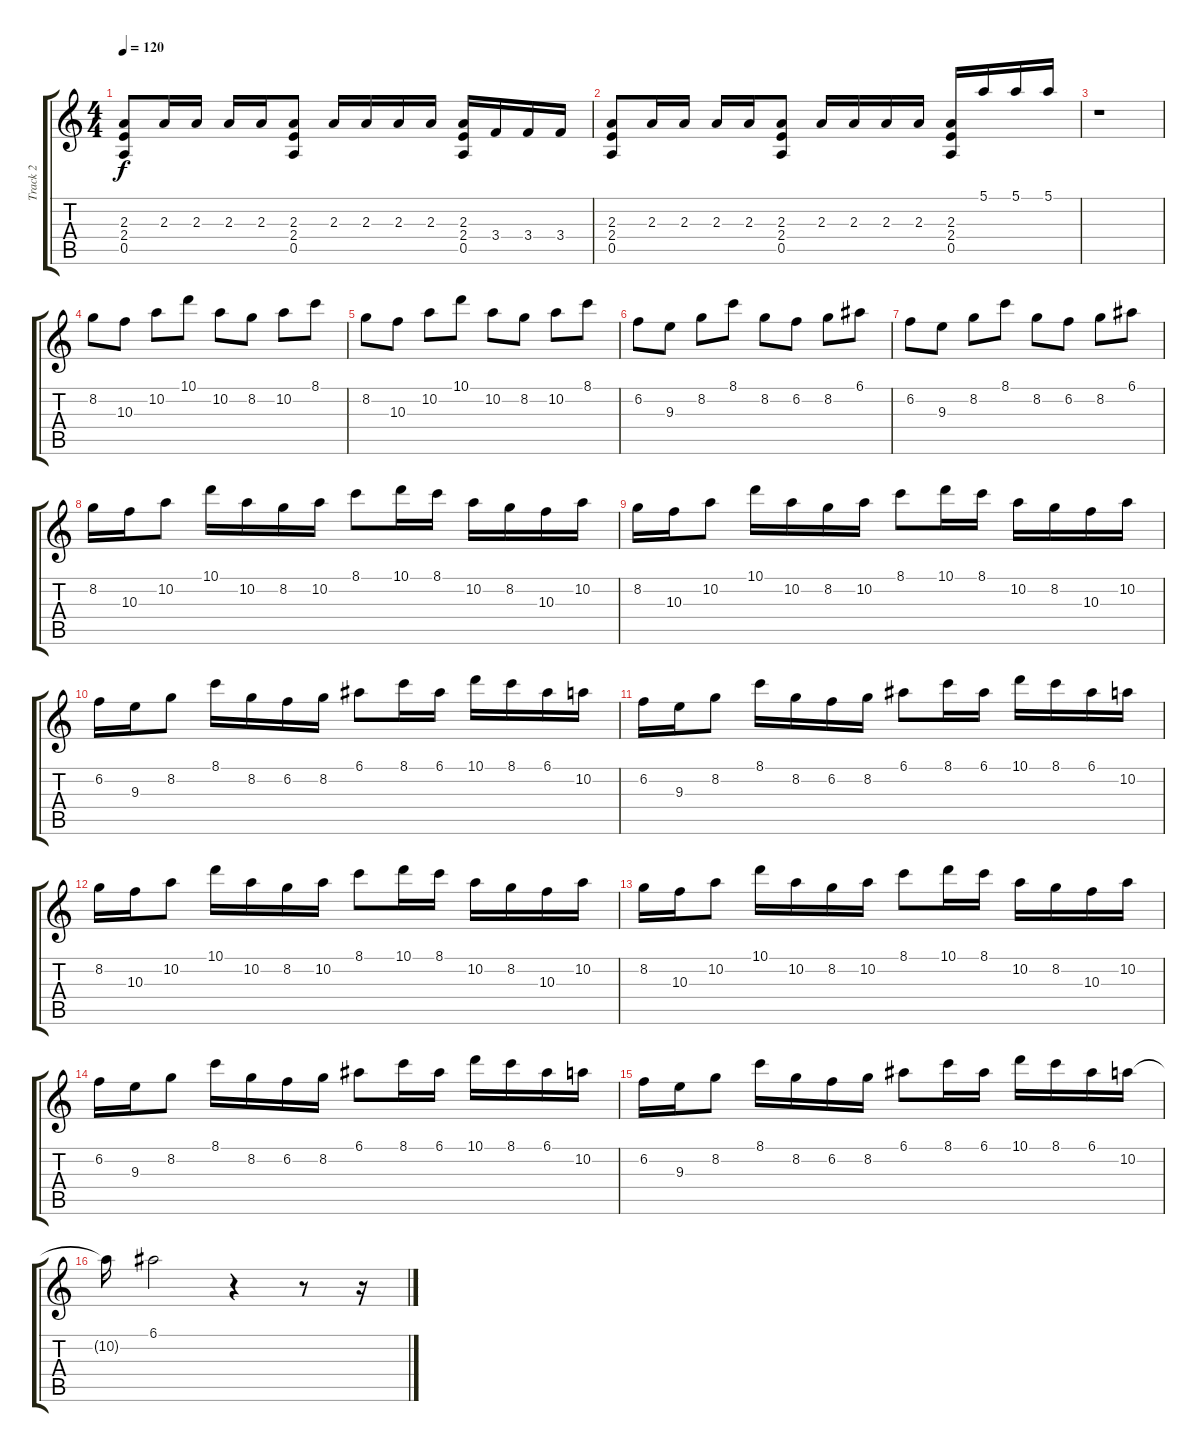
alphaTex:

\track ("Track 2" "Track 2") {instrument distortionguitar}
\staff {score tabs}
\tuning (E4 B3 G3 D3 A2 E2) {hide}
\ts (4 4)
\tempo 120
\clef g2
\ks c
(2.3 2.4 0.5).8{dy f} 2.3.16 2.3.16 2.3.16 2.3.16 (2.3 2.4 0.5).8 2.3.16 2.3.16 2.3.16 2.3.16 (2.3 2.4 0.5).16 3.4.16 3.4.16 3.4.16 |
(2.3 2.4 0.5).8 2.3.16 2.3.16 2.3.16 2.3.16 (2.3 2.4 0.5).8 2.3.16 2.3.16 2.3.16 2.3.16 (2.3 2.4 0.5).16 5.1.16 5.1.16 5.1.16 |
r.1 |
8.2.8 10.3.8 10.2.8 10.1.8 10.2.8 8.2.8 10.2.8 8.1.8 |
8.2.8 10.3.8 10.2.8 10.1.8 10.2.8 8.2.8 10.2.8 8.1.8 |
6.2.8 9.3.8 8.2.8 8.1.8 8.2.8 6.2.8 8.2.8 6.1.8 |
6.2.8 9.3.8 8.2.8 8.1.8 8.2.8 6.2.8 8.2.8 6.1.8 |
8.2.16 10.3.16 10.2.8 10.1.16 10.2.16 8.2.16 10.2.16 8.1.8 10.1.16 8.1.16 10.2.16 8.2.16 10.3.16 10.2.16 |
8.2.16 10.3.16 10.2.8 10.1.16 10.2.16 8.2.16 10.2.16 8.1.8 10.1.16 8.1.16 10.2.16 8.2.16 10.3.16 10.2.16 |
6.2.16 9.3.16 8.2.8 8.1.16 8.2.16 6.2.16 8.2.16 6.1.8 8.1.16 6.1.16 10.1.16 8.1.16 6.1.16 10.2.16 |
6.2.16 9.3.16 8.2.8 8.1.16 8.2.16 6.2.16 8.2.16 6.1.8 8.1.16 6.1.16 10.1.16 8.1.16 6.1.16 10.2.16 |
8.2.16 10.3.16 10.2.8 10.1.16 10.2.16 8.2.16 10.2.16 8.1.8 10.1.16 8.1.16 10.2.16 8.2.16 10.3.16 10.2.16 |
8.2.16 10.3.16 10.2.8 10.1.16 10.2.16 8.2.16 10.2.16 8.1.8 10.1.16 8.1.16 10.2.16 8.2.16 10.3.16 10.2.16 |
6.2.16 9.3.16 8.2.8 8.1.16 8.2.16 6.2.16 8.2.16 6.1.8 8.1.16 6.1.16 10.1.16 8.1.16 6.1.16 10.2.16 |
6.2.16 9.3.16 8.2.8 8.1.16 8.2.16 6.2.16 8.2.16 6.1.8 8.1.16 6.1.16 10.1.16 8.1.16 6.1.16 10.2.16 |
10.2{t}.16 6.1.2 r.4 r.8 r.16
